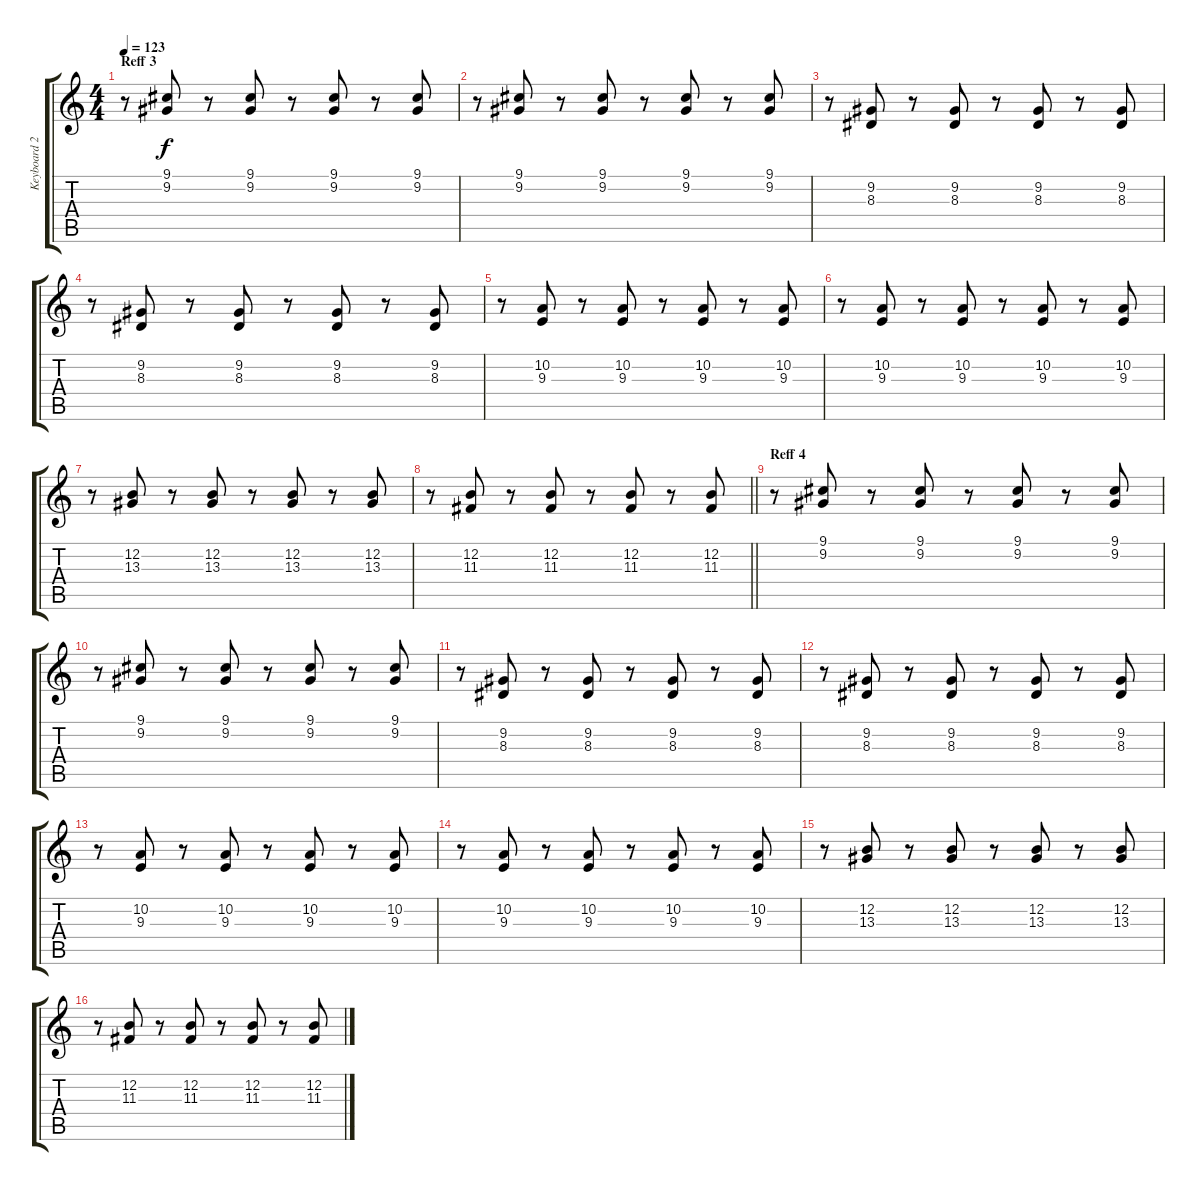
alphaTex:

\track ("Keyboard 2" "Keyboard 2") {instrument acousticgrandpiano}
\staff {score tabs}
\tuning (E4 B3 G3 D3 A2 E2) {hide}
\ts (4 4)
\section ("" "Reff 3")
\tempo 123
\clef g2
\ks c
r.8{dy f} (9.1 9.2).8 r.8 (9.1 9.2).8 r.8 (9.1 9.2).8 r.8 (9.1 9.2).8 |
r.8 (9.1 9.2).8 r.8 (9.1 9.2).8 r.8 (9.1 9.2).8 r.8 (9.1 9.2).8 |
r.8 (9.2 8.3).8 r.8 (9.2 8.3).8 r.8 (9.2 8.3).8 r.8 (9.2 8.3).8 |
r.8 (9.2 8.3).8 r.8 (9.2 8.3).8 r.8 (9.2 8.3).8 r.8 (9.2 8.3).8 |
r.8 (10.2 9.3).8 r.8 (10.2 9.3).8 r.8 (10.2 9.3).8 r.8 (10.2 9.3).8 |
r.8 (10.2 9.3).8 r.8 (10.2 9.3).8 r.8 (10.2 9.3).8 r.8 (10.2 9.3).8 |
r.8 (12.2 13.3).8 r.8 (12.2 13.3).8 r.8 (12.2 13.3).8 r.8 (12.2 13.3).8 |
\barLineRight lightlight
r.8 (12.2 11.3).8 r.8 (12.2 11.3).8 r.8 (12.2 11.3).8 r.8 (12.2 11.3).8 |
\section ("" "Reff 4")
r.8 (9.1 9.2).8 r.8 (9.1 9.2).8 r.8 (9.1 9.2).8 r.8 (9.1 9.2).8 |
r.8 (9.1 9.2).8 r.8 (9.1 9.2).8 r.8 (9.1 9.2).8 r.8 (9.1 9.2).8 |
r.8 (9.2 8.3).8 r.8 (9.2 8.3).8 r.8 (9.2 8.3).8 r.8 (9.2 8.3).8 |
r.8 (9.2 8.3).8 r.8 (9.2 8.3).8 r.8 (9.2 8.3).8 r.8 (9.2 8.3).8 |
r.8 (10.2 9.3).8 r.8 (10.2 9.3).8 r.8 (10.2 9.3).8 r.8 (10.2 9.3).8 |
r.8 (10.2 9.3).8 r.8 (10.2 9.3).8 r.8 (10.2 9.3).8 r.8 (10.2 9.3).8 |
r.8 (12.2 13.3).8 r.8 (12.2 13.3).8 r.8 (12.2 13.3).8 r.8 (12.2 13.3).8 |
r.8 (12.2 11.3).8 r.8 (12.2 11.3).8 r.8 (12.2 11.3).8 r.8 (12.2 11.3).8
